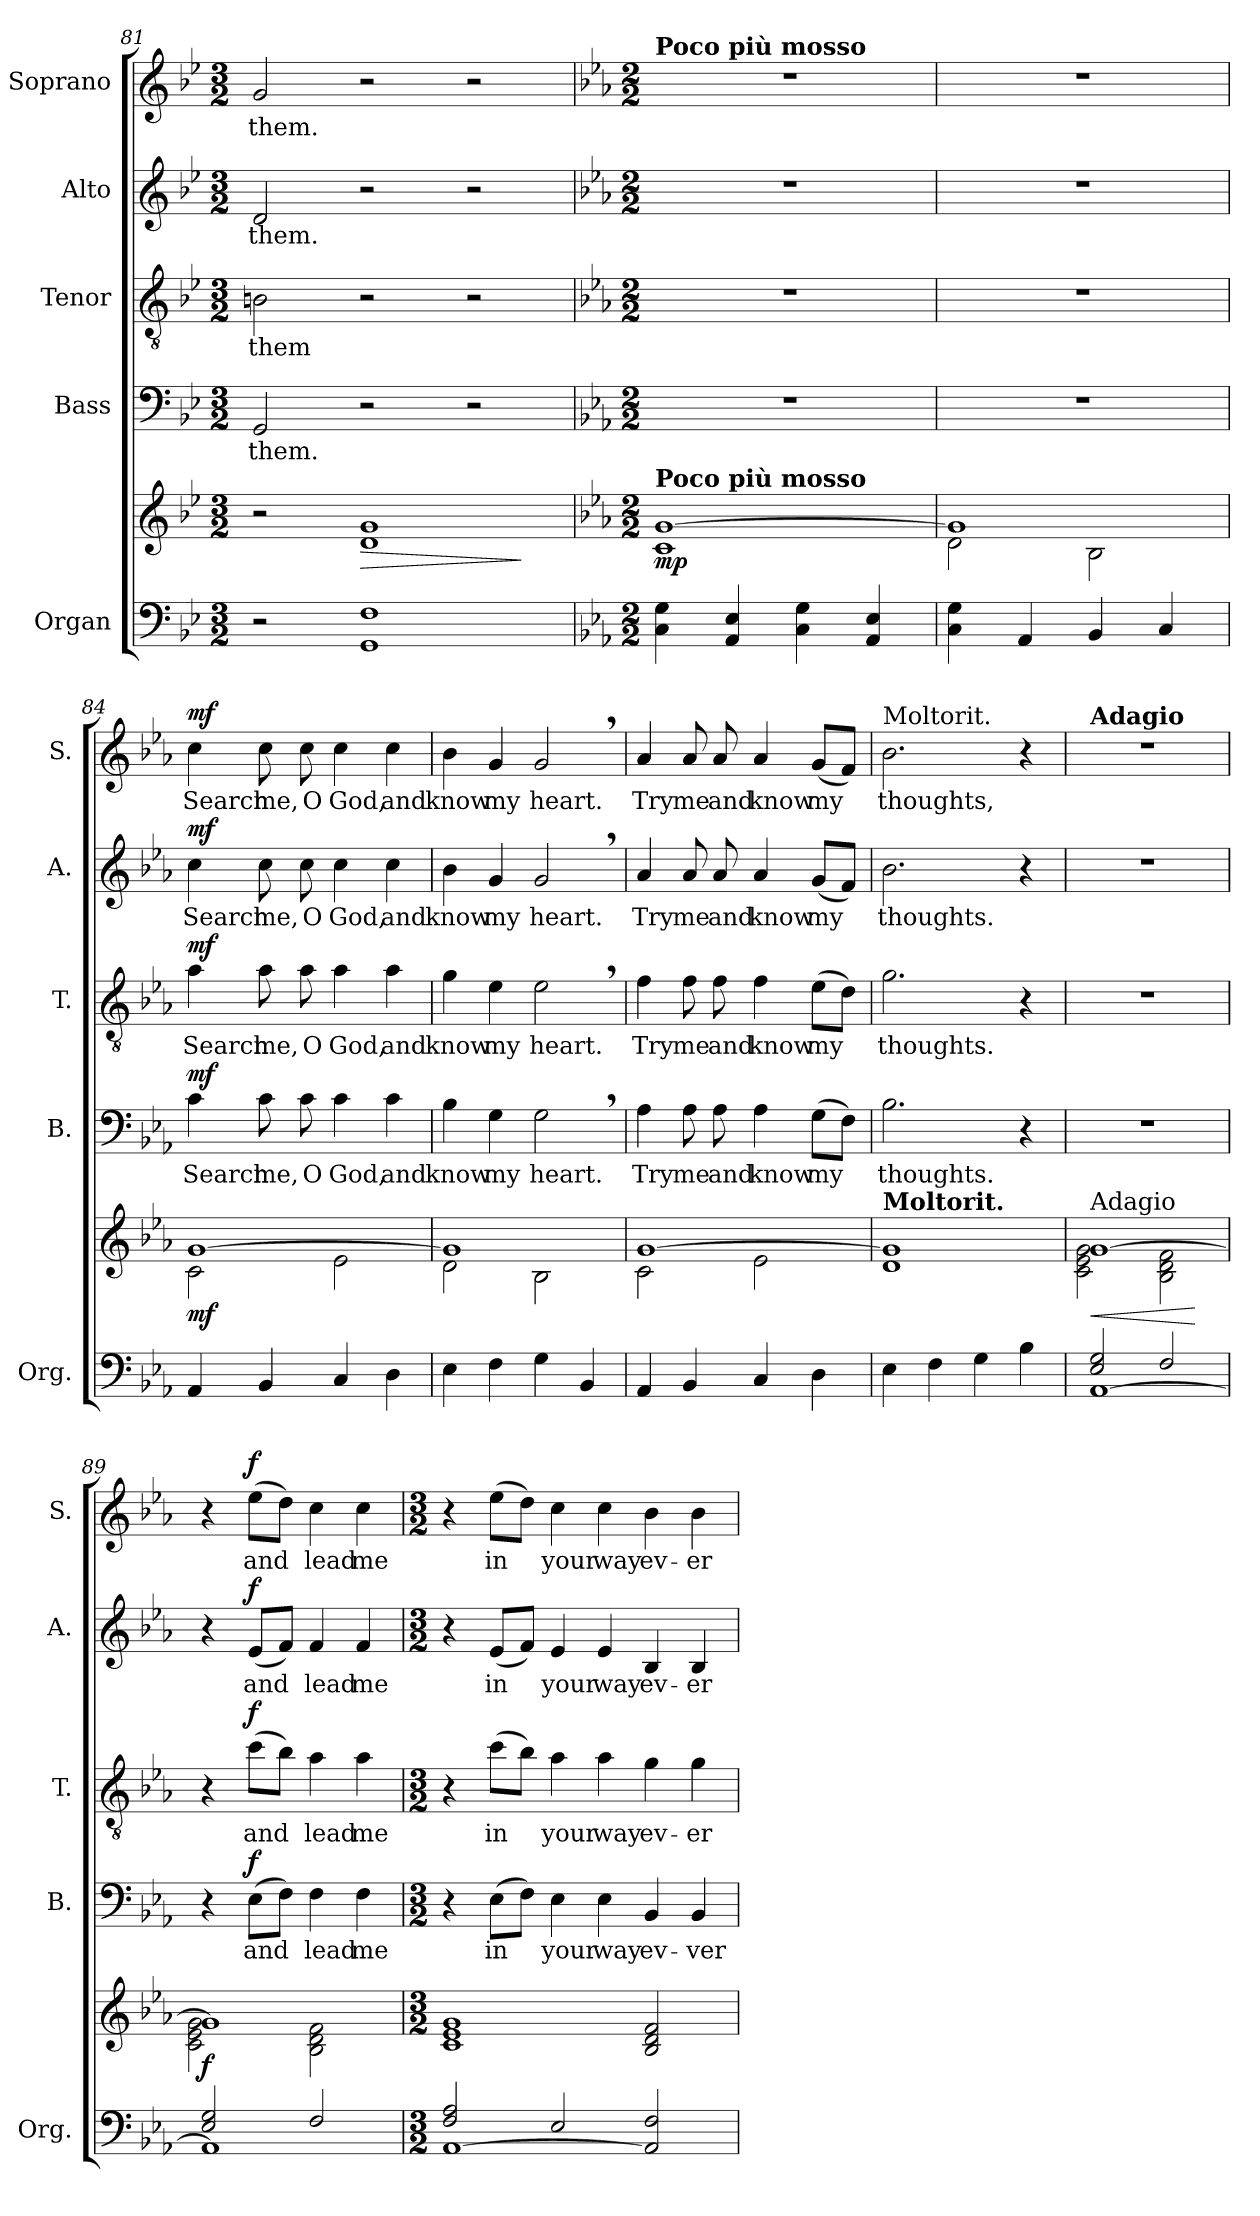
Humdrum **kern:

**kern	**kern	**dynam	**kern	**text	**dynam	**kern	**text	**dynam	**kern	**text	**dynam	**kern	**text	**dynam
*part5	*part5	*part5	*part4	*part4	*part4	*part3	*part3	*part3	*part2	*part2	*part2	*part1	*part1	*part1
*staff6	*staff5	*staff5/6	*staff4	*staff4	*staff4	*staff3	*staff3	*staff3	*staff2	*staff2	*staff2	*staff1	*staff1	*staff1
*I"Organ	*	*	*I"Bass	*	*	*I"Tenor	*	*	*I"Alto	*	*	*I"Soprano	*	*
*I'Org.	*	*	*I'B.	*	*	*I'T.	*	*	*I'A.	*	*	*I'S.	*	*
!!LO:LB:g=z
*clefF4	*clefG2	*	*clefF4	*	*	*clefGv2	*	*	*clefG2	*	*	*clefG2	*	*
*k[b-e-]	*k[b-e-]	*	*k[b-e-]	*	*	*k[b-e-]	*	*	*k[b-e-]	*	*	*k[b-e-]	*	*
*M3/2	*M3/2	*	*M3/2	*	*	*M3/2	*	*	*M3/2	*	*	*M3/2	*	*
=81	=81	=81	=81	=81	=81	=81	=81	=81	=81	=81	=81	=81	=81	=81
!	!	!	!	!LO:LY:b	!	!	!LO:LY:b	!	!	!LO:LY:b	!	!	!LO:LY:b	!
2r	2r	.	2GG/	them.	.	2Bn\	them	.	2d/	them.	.	2g/	them.	.
!	!	!LO:HP:b	!	!	!	!	!	!	!	!	!	!	!	!
1GG 1F	1d 1g	>	2r	.	.	2r	.	.	2r	.	.	2r	.	.
.	.	.	2r	.	.	2r	.	.	2r	.	.	2r	.	.
.	.	]	.	.	.	.	.	.	.	.	.	.	.	.
=82	=82	=82	=82	=82	=82	=82	=82	=82	=82	=82	=82	=82	=82	=82
*k[b-e-a-]	*k[b-e-a-]	*	*k[b-e-a-]	*	*	*k[b-e-a-]	*	*	*k[b-e-a-]	*	*	*k[b-e-a-]	*	*
*M2/2	*M2/2	*	*M2/2	*	*	*M2/2	*	*	*M2/2	*	*	*M2/2	*	*
*	*^	*	*	*	*	*	*	*	*	*	*	*	*	*
!	!	!	!	!	!	!	!	!	!	!	!	!	!LO:TX:B:t=Poco più mosso	!	!
!	!LO:TX:B:t=Poco più mosso	!	!	!	!	!	!	!	!	!	!	!	!	!	!
!	!	!	!LO:DY:b	!	!	!	!	!	!	!	!	!	!	!	!
4C\ 4G\	[1g	1c	mp	1r	.	.	1r	.	.	1r	.	.	1r	.	.
4AA-/ 4E-/	.	.	.	.	.	.	.	.	.	.	.	.	.	.	.
4C\ 4G\	.	.	.	.	.	.	.	.	.	.	.	.	.	.	.
4AA-/ 4E-/	.	.	.	.	.	.	.	.	.	.	.	.	.	.	.
=83	=83	=83	=83	=83	=83	=83	=83	=83	=83	=83	=83	=83	=83	=83	=83
4C\ 4G\	1g]	2d\	.	1r	.	.	1r	.	.	1r	.	.	1r	.	.
4AA-/	.	.	.	.	.	.	.	.	.	.	.	.	.	.	.
4BB-/	.	2B-\	.	.	.	.	.	.	.	.	.	.	.	.	.
4C/	.	.	.	.	.	.	.	.	.	.	.	.	.	.	.
=84	=84	=84	=84	=84	=84	=84	=84	=84	=84	=84	=84	=84	=84	=84	=84
!	!	!	!LO:DY:b	!	!LO:LY:b	!LO:DY:a	!	!LO:LY:b	!LO:DY:a	!	!LO:LY:b	!LO:DY:a	!	!LO:LY:b	!LO:DY:a
4AA-/	[1g	2c\	mf	4c\	Search	mf	4a-\	Search	mf	4cc\	Search	mf	4cc\	Search	mf
!	!	!	!	!	!LO:LY:b	!	!	!LO:LY:b	!	!	!LO:LY:b	!	!	!LO:LY:b	!
4BB-/	.	.	.	8c\	me,	.	8a-\	me,	.	8cc\	me,	.	8cc\	me,	.
!	!	!	!	!	!LO:LY:b	!	!	!LO:LY:b	!	!	!LO:LY:b	!	!	!LO:LY:b	!
.	.	.	.	8c\	O	.	8a-\	O	.	8cc\	O	.	8cc\	O	.
!	!	!	!	!	!LO:LY:b	!	!	!LO:LY:b	!	!	!LO:LY:b	!	!	!LO:LY:b	!
4C/	.	2e-\	.	4c\	God,	.	4a-\	God,	.	4cc\	God,	.	4cc\	God,	.
!	!	!	!	!	!LO:LY:b	!	!	!LO:LY:b	!	!	!LO:LY:b	!	!	!LO:LY:b	!
4D\	.	.	.	4c\	and	.	4a-\	and	.	4cc\	and	.	4cc\	and	.
=85	=85	=85	=85	=85	=85	=85	=85	=85	=85	=85	=85	=85	=85	=85	=85
!	!	!	!	!	!LO:LY:b	!	!	!LO:LY:b	!	!	!LO:LY:b	!	!	!LO:LY:b	!
4E-\	1g]	2d\	.	4B-\	know	.	4g\	know	.	4b-\	know	.	4b-\	know	.
!	!	!	!	!	!LO:LY:b	!	!	!LO:LY:b	!	!	!LO:LY:b	!	!	!LO:LY:b	!
4F\	.	.	.	4G\	my	.	4e-\	my	.	4g/	my	.	4g/	my	.
!	!	!	!	!	!LO:LY:b	!	!	!LO:LY:b	!	!	!LO:LY:b	!	!	!LO:LY:b	!
4G\	.	2B-\	.	2G,\	heart.	.	2e-,\	heart.	.	2g,/	heart.	.	2g,/	heart.	.
4BB-/	.	.	.	.	.	.	.	.	.	.	.	.	.	.	.
=86	=86	=86	=86	=86	=86	=86	=86	=86	=86	=86	=86	=86	=86	=86	=86
!	!	!	!	!	!LO:LY:b	!	!	!LO:LY:b	!	!	!LO:LY:b	!	!	!LO:LY:b	!
4AA-/	[1g	2c\	.	4A-\	Try	.	4f\	Try	.	4a-/	Try	.	4a-/	Try	.
!	!	!	!	!	!LO:LY:b	!	!	!LO:LY:b	!	!	!LO:LY:b	!	!	!LO:LY:b	!
4BB-/	.	.	.	8A-\	me	.	8f\	me	.	8a-/	me	.	8a-/	me	.
!	!	!	!	!	!LO:LY:b	!	!	!LO:LY:b	!	!	!LO:LY:b	!	!	!LO:LY:b	!
.	.	.	.	8A-\	and	.	8f\	and	.	8a-/	and	.	8a-/	and	.
!	!	!	!	!	!LO:LY:b	!	!	!LO:LY:b	!	!	!LO:LY:b	!	!	!LO:LY:b	!
4C/	.	2e-\	.	4A-\	know	.	4f\	know	.	4a-/	know	.	4a-/	know	.
!	!	!	!	!	!LO:LY:b	!	!	!LO:LY:b	!	!	!LO:LY:b	!	!	!LO:LY:b	!
4D\	.	.	.	(>8G\L	my	.	(>8e-\L	my	.	(<8g/L	my	.	(<8g/L	my	.
.	.	.	.	8F\J)	.	.	8d\J)	.	.	8f/J)	.	.	8f/J)	.	.
!!LO:PB:g=z
=87	=87	=87	=87	=87	=87	=87	=87	=87	=87	=87	=87	=87	=87	=87	=87
!	!	!	!	!	!	!	!	!	!	!	!	!	!LO:TX:t=Moltorit.	!	!
!	!LO:TX:B:t=Moltorit.	!	!	!	!	!	!	!	!	!	!	!	!	!	!
!	!	!	!	!	!LO:LY:b	!	!	!LO:LY:b	!	!	!LO:LY:b	!	!	!LO:LY:b	!
4E-\	1g]	1d	.	2.B-\	thoughts.	.	2.g\	thoughts.	.	2.b-\	thoughts.	.	2.b-\	thoughts,	.
4F\	.	.	.	.	.	.	.	.	.	.	.	.	.	.	.
4G\	.	.	.	.	.	.	.	.	.	.	.	.	.	.	.
4B-\	.	.	.	4r	.	.	4r	.	.	4r	.	.	4r	.	.
=88	=88	=88	=88	=88	=88	=88	=88	=88	=88	=88	=88	=88	=88	=88	=88
*	*MM96	*	*	*	*	*	*	*	*	*	*	*	*MM96	*	*
*^	*	*	*	*	*	*	*	*	*	*	*	*	*	*	*
!	!	!	!	!	!	!	!	!	!	!	!	!	!	!LO:TX:B:t=Adagio	!	!
!	!	!LO:TX:t=Adagio	!	!	!	!	!	!	!	!	!	!	!	!	!	!
!	!	!	!	!LO:HP:b	!	!	!	!	!	!	!	!	!	!	!	!
[1AA-	2E-/ 2G/	[1g	2c\ 2e-\ 2g\	<	1r	.	.	1r	.	.	1r	.	.	1r	.	.
.	2F/	.	2B-\ 2d\ 2f\	.	.	.	.	.	.	.	.	.	.	.	.	.
*v	*v	*	*	*	*	*	*	*	*	*	*	*	*	*	*	*
*	*v	*v	*	*	*	*	*	*	*	*	*	*	*	*	*
.	.	[	.	.	.	.	.	.	.	.	.	.	.	.
=89	=89	=89	=89	=89	=89	=89	=89	=89	=89	=89	=89	=89	=89	=89
*^	*^	*	*	*	*	*	*	*	*	*	*	*	*	*
!	!	!	!	!LO:DY:a=2	!	!	!	!	!	!	!	!	!	!	!	!
1AA-]	2E-/ 2G/	1g]	2c\ 2e-\ 2g\	f	4r	.	.	4r	.	.	4r	.	.	4r	.	.
!	!	!	!	!	!	!LO:LY:b	!LO:DY:a	!	!LO:LY:b	!LO:DY:a	!	!LO:LY:b	!LO:DY:a	!	!LO:LY:b	!LO:DY:a
.	.	.	.	.	(>8E-\L	and	f	(>8cc\L	and	f	(<8e-/L	and	f	(>8ee-\L	and	f
.	.	.	.	.	8F\J)	.	.	8b-\J)	.	.	8f/J)	.	.	8dd\J)	.	.
!	!	!	!	!	!	!LO:LY:b	!	!	!LO:LY:b	!	!	!LO:LY:b	!	!	!LO:LY:b	!
.	2F/	.	2B-\ 2d\ 2f\	.	4F\	lead	.	4a-\	lead	.	4f/	lead	.	4cc\	lead	.
!	!	!	!	!	!	!LO:LY:b	!	!	!LO:LY:b	!	!	!LO:LY:b	!	!	!LO:LY:b	!
.	.	.	.	.	4F\	me	.	4a-\	me	.	4f/	me	.	4cc\	me	.
*	*	*v	*v	*	*	*	*	*	*	*	*	*	*	*	*	*
=90	=90	=90	=90	=90	=90	=90	=90	=90	=90	=90	=90	=90	=90	=90	=90
*M3/2	*	*M3/2	*	*M3/2	*	*	*M3/2	*	*	*M3/2	*	*	*M3/2	*	*
[1AA-	2F/ 2A-/	1c 1e- 1g	.	4r	.	.	4r	.	.	4r	.	.	4r	.	.
!	!	!	!	!	!LO:LY:b	!	!	!LO:LY:b	!	!	!LO:LY:b	!	!	!LO:LY:b	!
.	.	.	.	(>8E-\L	in	.	(>8cc\L	in	.	(<8e-/L	in	.	(>8ee-\L	in	.
.	.	.	.	8F\J)	.	.	8b-\J)	.	.	8f/J)	.	.	8dd\J)	.	.
!	!	!	!	!	!LO:LY:b	!	!	!LO:LY:b	!	!	!LO:LY:b	!	!	!LO:LY:b	!
.	2E-/	.	.	4E-\	your	.	4a-\	your	.	4e-/	your	.	4cc\	your	.
!	!	!	!	!	!LO:LY:b	!	!	!LO:LY:b	!	!	!LO:LY:b	!	!	!LO:LY:b	!
.	.	.	.	4E-\	way	.	4a-\	way	.	4e-/	way	.	4cc\	way	.
!	!	!	!	!	!LO:LY:b	!	!	!LO:LY:b	!	!	!LO:LY:b	!	!	!LO:LY:b	!
2AA-/] 2F/	2ryy	2B-/ 2d/ 2f/	.	4BB-/	ev-	.	4g\	ev-	.	4B-/	ev-	.	4b-\	ev-	.
!	!	!	!	!	!LO:LY:b	!	!	!LO:LY:b	!	!	!LO:LY:b	!	!	!LO:LY:b	!
.	.	.	.	4BB-/	-ver-	.	4g\	-er-	.	4B-/	-er-	.	4b-\	-er-	.
*v	*v	*	*	*	*	*	*	*	*	*	*	*	*	*	*
=	=	=	=	=	=	=	=	=	=	=	=	=	=	=
*-	*-	*-	*-	*-	*-	*-	*-	*-	*-	*-	*-	*-	*-	*-
